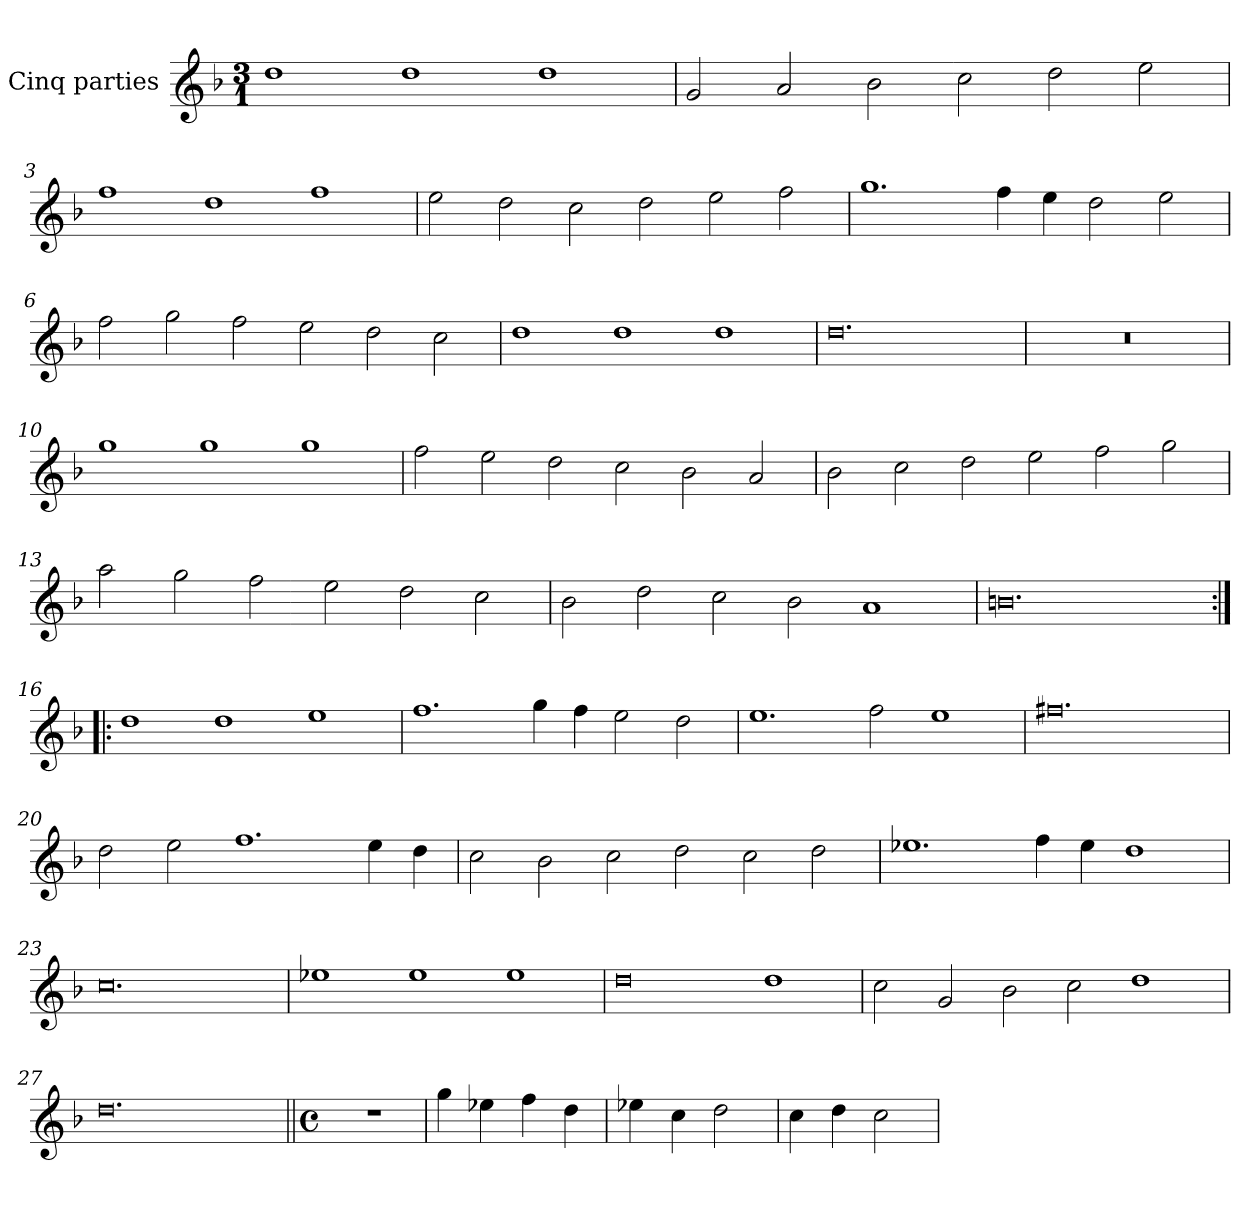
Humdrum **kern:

**kern
*part1
*staff1
*I"Cinq parties
*clefG2
*k[b-]
*M3/1
*MM360
=1
1dd
1dd
1dd
=2
2g/
2a/
2b-\
2cc\
2dd\
2ee\
=3
1ff
1dd
1ff
=4
2ee\
2dd\
2cc\
2dd\
2ee\
2ff\
=5
1.gg
4ff\
4ee\
2dd\
2ee\
=6
2ff\
2gg\
2ff\
2ee\
2dd\
2cc\
=7
1dd
1dd
1dd
=8
0.dd
=9
0.r
=10
1gg
1gg
1gg
=11
2ff\
2ee\
2dd\
2cc\
2b-\
2a/
=12
2b-\
2cc\
2dd\
2ee\
2ff\
2gg\
=13
2aa\
2gg\
2ff\
2ee\
2dd\
2cc\
=14
2b-\
2dd\
2cc\
2b-\
1a
=15
0.bn
=16:|!|:
1dd
1dd
1ee
=17
1.ff
4gg\
4ff\
2ee\
2dd\
=18
1.ee
2ff\
1ee
=19
0.ff#X
=20
2dd\
2ee\
1.ff
4ee\
4dd\
=21
2cc\
2b-\
2cc\
2dd\
2cc\
2dd\
=22
1.ee-X
4ff\
4ee-\
1dd
=23
0.cc
=24
1ee-X
1ee-
1ee-
=25
0dd
1dd
=26
2cc\
2g/
2b-\
2cc\
1dd
=27
0.dd
=28||
*M4/4
*met(c)
*MM180
1r
=29
4gg\
4ee-X\
4ff\
4dd\
=30
4ee-X\
4cc\
2dd\
=31
4cc\
4dd\
2cc\
=
*-
